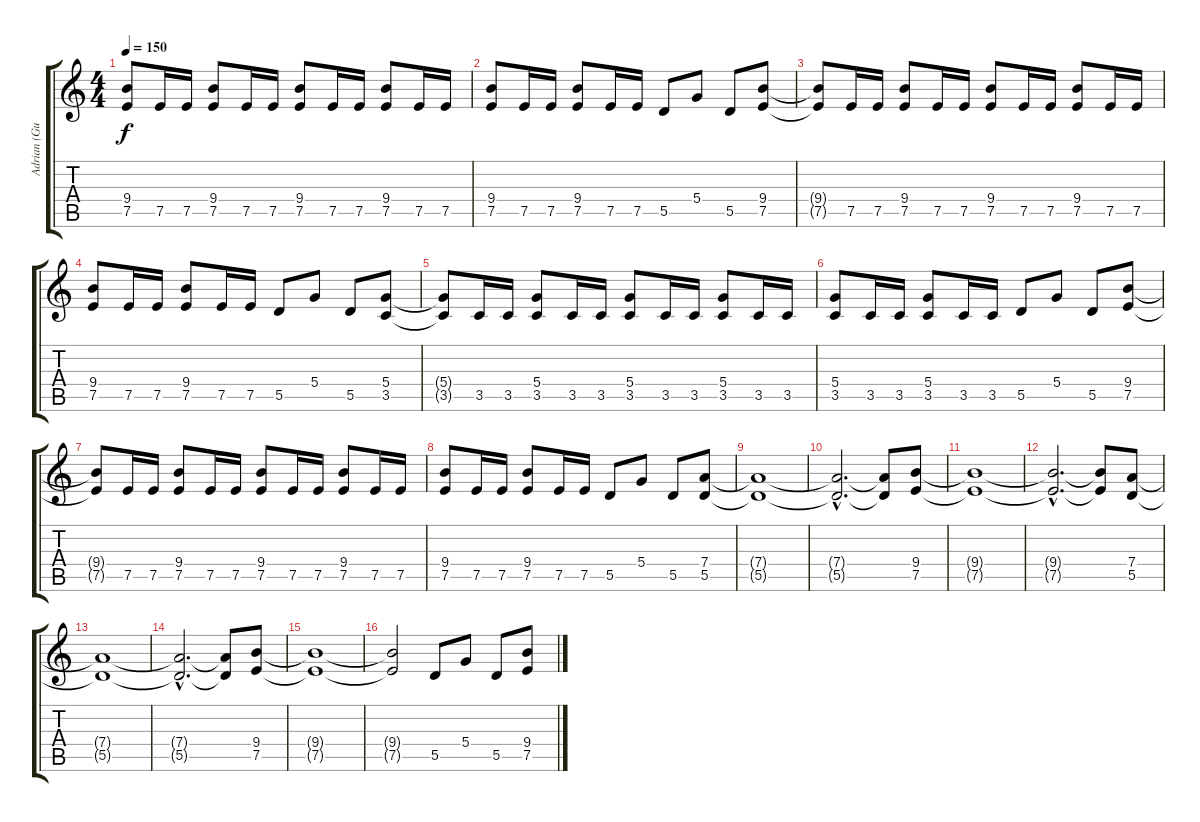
\track ("Adrian (Guitar 2)" "Adrian (Gu") {instrument distortionguitar}
\staff {score tabs}
\tuning (E4 B3 G3 D3 A2 E2) {hide}
\ts (4 4)
\tempo 150
\clef g2
\ks c
(9.4{t} 7.5{t}).8{dy f} 7.5.16 7.5.16 (9.4 7.5).8 7.5.16 7.5.16 (9.4 7.5).8 7.5.16 7.5.16 (9.4 7.5).8 7.5.16 7.5.16 |
(9.4 7.5).8 7.5.16 7.5.16 (9.4 7.5).8 7.5.16 7.5.16 5.5.8 5.4.8 5.5.8 (9.4 7.5).8 |
(9.4{t} 7.5{t}).8 7.5.16 7.5.16 (9.4 7.5).8 7.5.16 7.5.16 (9.4 7.5).8 7.5.16 7.5.16 (9.4 7.5).8 7.5.16 7.5.16 |
(9.4 7.5).8 7.5.16 7.5.16 (9.4 7.5).8 7.5.16 7.5.16 5.5.8 5.4.8 5.5.8 (5.4 3.5).8 |
(5.4{t} 3.5{t}).8 3.5.16 3.5.16 (5.4 3.5).8 3.5.16 3.5.16 (5.4 3.5).8 3.5.16 3.5.16 (5.4 3.5).8 3.5.16 3.5.16 |
(5.4 3.5).8 3.5.16 3.5.16 (5.4 3.5).8 3.5.16 3.5.16 5.5.8 5.4.8 5.5.8 (9.4 7.5).8 |
(9.4{t} 7.5{t}).8 7.5.16 7.5.16 (9.4 7.5).8 7.5.16 7.5.16 (9.4 7.5).8 7.5.16 7.5.16 (9.4 7.5).8 7.5.16 7.5.16 |
(9.4 7.5).8 7.5.16 7.5.16 (9.4 7.5).8 7.5.16 7.5.16 5.5.8 5.4.8 5.5.8 (7.4 5.5).8 |
(7.4{t} 5.5{t}).1 |
(7.4{hac t} 5.5{hac t}).2{d} (7.4{t} 5.5{t}).8 (9.4 7.5).8 |
(9.4{t} 7.5{t}).1 |
(9.4{hac t} 7.5{hac t}).2{d} (9.4{t} 7.5{t}).8 (7.4 5.5).8 |
(7.4{t} 5.5{t}).1 |
(7.4{hac t} 5.5{hac t}).2{d} (7.4{t} 5.5{t}).8 (9.4 7.5).8 |
(9.4{t} 7.5{t}).1 |
(9.4{t} 7.5{t}).2 5.5.8 5.4.8 5.5.8 (9.4 7.5).8
